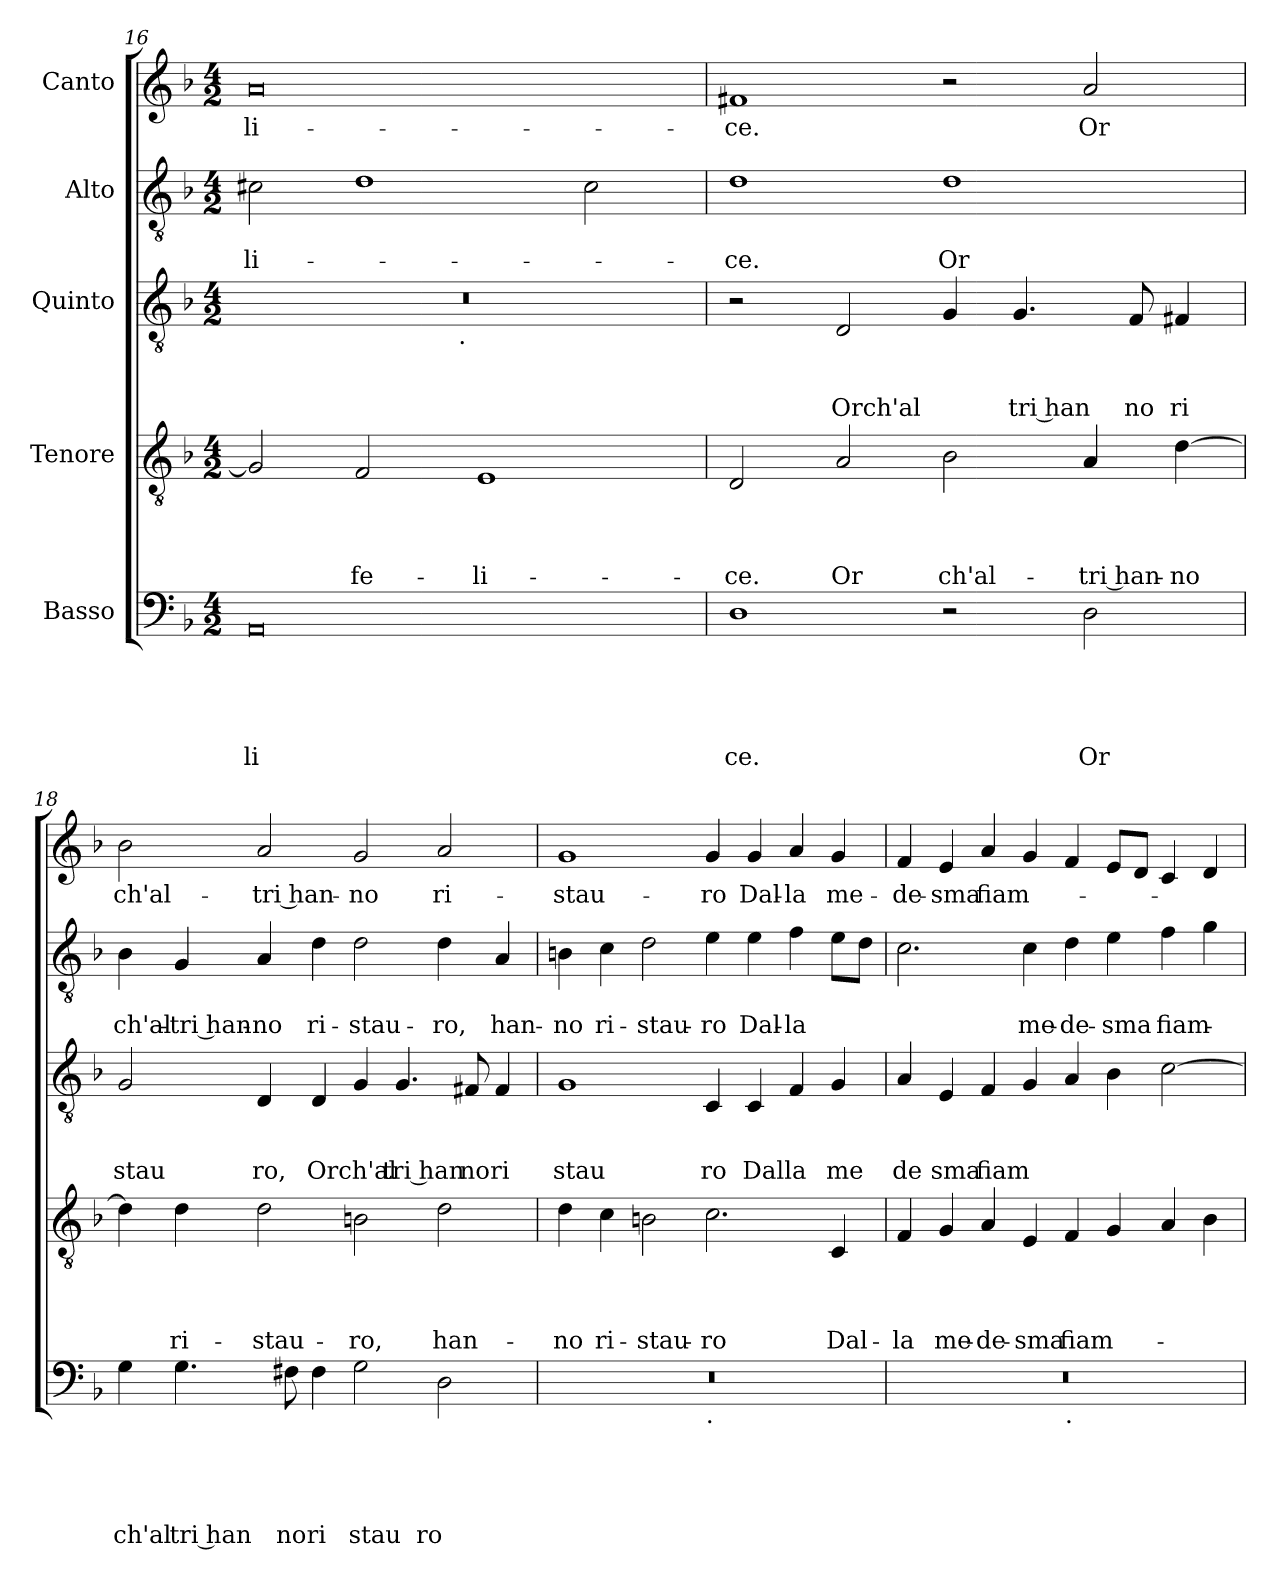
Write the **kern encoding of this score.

**kern	**text	**text	**text	**text	**text	**kern	**text	**text	**text	**text	**kern	**text	**text	**text	**kern	**text	**text	**kern	**text
*part5	*part5	*part5	*part5	*part5	*part5	*part4	*part4	*part4	*part4	*part4	*part3	*part3	*part3	*part3	*part2	*part2	*part2	*part1	*part1
*staff5	*staff5	*staff5	*staff5	*staff5	*staff5	*staff4	*staff4	*staff4	*staff4	*staff4	*staff3	*staff3	*staff3	*staff3	*staff2	*staff2	*staff2	*staff1	*staff1
*I"Basso	*	*	*	*	*	*I"Tenore	*	*	*	*	*I"Quinto	*	*	*	*I"Alto	*	*	*I"Canto	*
!!LO:PB:g=z
*clefF4	*	*	*	*	*	*clefGv2	*	*	*	*	*clefGv2	*	*	*	*clefGv2	*	*	*clefG2	*
*k[b-]	*	*	*	*	*	*k[b-]	*	*	*	*	*k[b-]	*	*	*	*k[b-]	*	*	*k[b-]	*
*F:	*	*	*	*	*	*F:	*	*	*	*	*F:	*	*	*	*F:	*	*	*F:	*
*M4/2	*	*	*	*	*	*M4/2	*	*	*	*	*M4/2	*	*	*	*M4/2	*	*	*M4/2	*
=16	=16	=16	=16	=16	=16	=16	=16	=16	=16	=16	=16	=16	=16	=16	=16	=16	=16	=16	=16
!	!	!	!	!	!LO:LY:b	!	!	!	!	!	!	!	!	!	!	!	!LO:LY:b	!	!LO:LY:b
*	*	*	*	*	*	*	*	*	*	*	*^	*	*	*	*	*	*	*	*
0AA	.	.	.	.	li	2G/]	.	.	.	.	0r	2ryy	.	.	.	2c#X\	.	-li-	0a	-li-
!	!	!	!	!	!	!	!	!	!	!LO:LY:b	!	!	!	!	!	!	!	!	!	!
.	.	.	.	.	.	2F/	.	.	.	fe-	.	4...ryy	.	.	.	1d	.	.	.	.
!	!	!	!	!	!	!	!	!	!	!	!	!LO:TX:b:t=.	!	!	!	!	!	!	!	!
.	.	.	.	.	.	.	.	.	.	.	.	1ryy	.	.	.	.	.	.	.	.
!	!	!	!	!	!	!	!	!	!	!LO:LY:b	!	!	!	!	!	!	!	!	!	!
.	.	.	.	.	.	1E	.	.	.	-li-	.	.	.	.	.	.	.	.	.	.
.	.	.	.	.	.	.	.	.	.	.	.	.	.	.	.	2c#\	.	.	.	.
.	.	.	.	.	.	.	.	.	.	.	.	32ryy	.	.	.	.	.	.	.	.
=17	=17	=17	=17	=17	=17	=17	=17	=17	=17	=17	=17	=17	=17	=17	=17	=17	=17	=17	=17	=17
!	!	!	!	!	!LO:LY:b	!	!	!	!	!LO:LY:b	!	!	!	!	!	!	!	!LO:LY:b	!	!LO:LY:b
*	*	*	*	*	*	*	*	*	*	*	*v	*v	*	*	*	*	*	*	*	*
1D	.	.	.	.	ce.	2D/	.	.	.	-ce.	2r	.	.	.	1d	.	-ce.	1f#X	-ce.
!	!	!	!	!	!	!	!	!	!	!LO:LY:b	!	!	!	!LO:LY:b	!	!	!	!	!
.	.	.	.	.	.	2A/	.	.	.	Or	2D/	.	.	Orch'al	.	.	.	.	.
!	!	!	!	!	!	!	!	!	!	!LO:LY:b	!	!	!	!	!	!	!LO:LY:b	!	!
2r	.	.	.	.	.	2B-\	.	.	.	ch'al-	4G/	.	.	.	1d	.	Or	2r	.
!	!	!	!	!	!	!	!	!	!	!	!	!	!	!LO:LY:b:rj	!	!	!	!	!
.	.	.	.	.	.	.	.	.	.	.	4.G/	.	.	tri han	.	.	.	.	.
!	!	!	!	!	!LO:LY:b	!	!	!	!	!LO:LY:b:rj	!	!	!	!	!	!	!	!	!LO:LY:b
2D\	.	.	.	.	Or	4A/	.	.	.	-tri han-	.	.	.	.	.	.	.	2a/	Or
!	!	!	!	!	!	!	!	!	!	!	!	!	!	!LO:LY:b	!	!	!	!	!
.	.	.	.	.	.	.	.	.	.	.	8F/	.	.	no	.	.	.	.	.
!	!	!	!	!	!	!	!	!	!	!LO:LY:b	!	!	!	!LO:LY:b	!	!	!	!	!
.	.	.	.	.	.	[>4d\	.	.	.	-no	4F#X/	.	.	ri	.	.	.	.	.
=18	=18	=18	=18	=18	=18	=18	=18	=18	=18	=18	=18	=18	=18	=18	=18	=18	=18	=18	=18
!	!	!	!	!	!LO:LY:b	!	!	!	!	!	!	!	!	!LO:LY:b	!	!	!LO:LY:b	!	!LO:LY:b
4G\	.	.	.	.	ch'al	4d\]	.	.	.	.	2G/	.	.	stau	4B-\	.	ch'al-	2b-\	ch'al-
!	!	!	!	!	!LO:LY:b:rj	!	!	!	!	!LO:LY:b	!	!	!	!	!	!	!LO:LY:b:rj	!	!
4.G\	.	.	.	.	tri han	4d\	.	.	.	ri-	.	.	.	.	4G/	.	-tri han-	.	.
!	!	!	!	!	!	!	!	!	!	!LO:LY:b	!	!	!	!LO:LY:b	!	!	!LO:LY:b	!	!LO:LY:b:rj
.	.	.	.	.	.	2d\	.	.	.	-stau-	4D/	.	.	ro,	4A/	.	-no	2a/	-tri han-
!	!	!	!	!	!LO:LY:b	!	!	!	!	!	!	!	!	!	!	!	!	!	!
8F#X\	.	.	.	.	no	.	.	.	.	.	.	.	.	.	.	.	.	.	.
!	!	!	!	!	!LO:LY:b	!	!	!	!	!	!	!	!	!LO:LY:b	!	!	!LO:LY:b	!	!
4F#\	.	.	.	.	ri	.	.	.	.	.	4D/	.	.	Orch'al	4d\	.	ri-	.	.
!	!	!	!	!	!LO:LY:b	!	!	!	!	!LO:LY:b	!	!	!	!	!	!	!LO:LY:b	!	!LO:LY:b
2G\	.	.	.	.	stau	2Bn\	.	.	.	-ro,	4G/	.	.	.	2d\	.	-stau-	2g/	-no
!	!	!	!	!	!	!	!	!	!	!	!	!	!	!LO:LY:b:rj	!	!	!	!	!
.	.	.	.	.	.	.	.	.	.	.	4.G/	.	.	tri han	.	.	.	.	.
!	!	!	!	!	!LO:LY:b	!	!	!	!	!LO:LY:b	!	!	!	!	!	!	!LO:LY:b	!	!LO:LY:b
2D\	.	.	.	.	ro	2d\	.	.	.	han-	.	.	.	.	4d\	.	-ro,	2a/	ri-
!	!	!	!	!	!	!	!	!	!	!	!	!	!	!LO:LY:b	!	!	!	!	!
.	.	.	.	.	.	.	.	.	.	.	8F#X/	.	.	no	.	.	.	.	.
!	!	!	!	!	!	!	!	!	!	!	!	!	!	!LO:LY:b	!	!	!LO:LY:b	!	!
.	.	.	.	.	.	.	.	.	.	.	4F#/	.	.	ri	4A/	.	han-	.	.
=19	=19	=19	=19	=19	=19	=19	=19	=19	=19	=19	=19	=19	=19	=19	=19	=19	=19	=19	=19
!	!	!	!	!	!	!	!	!	!	!LO:LY:b	!	!	!	!LO:LY:b	!	!	!LO:LY:b	!	!LO:LY:b
*^	*	*	*	*	*	*	*	*	*	*	*	*	*	*	*	*	*	*	*
0r	1ryy	.	.	.	.	.	4d\	.	.	.	-no	1G	.	.	stau	4Bn\	.	-no	1g	-stau-
!	!	!	!	!	!	!	!	!	!	!	!LO:LY:b	!	!	!	!	!	!	!LO:LY:b	!	!
.	.	.	.	.	.	.	4c\	.	.	.	ri-	.	.	.	.	4c\	.	ri-	.	.
!	!	!	!	!	!	!	!	!	!	!	!LO:LY:b	!	!	!	!	!	!	!LO:LY:b	!	!
.	.	.	.	.	.	.	2Bn\	.	.	.	-stau-	.	.	.	.	2d\	.	-stau-	.	.
!	!LO:TX:b:t=.	!	!	!	!	!	!	!	!	!	!	!	!	!	!	!	!	!	!	!
!	!	!	!	!	!	!	!	!	!	!	!LO:LY:b	!	!	!	!LO:LY:b	!	!	!LO:LY:b	!	!LO:LY:b
.	1ryy	.	.	.	.	.	2.c\	.	.	.	-ro	4C/	.	.	ro	4e\	.	-ro	4g/	-ro
!	!	!	!	!	!	!	!	!	!	!	!	!	!	!	!LO:LY:b	!	!	!LO:LY:b	!	!LO:LY:b
.	.	.	.	.	.	.	.	.	.	.	.	4C/	.	.	Dal	4e\	.	Dal-	4g/	Dal-
!	!	!	!	!	!	!	!	!	!	!	!	!	!	!	!LO:LY:b	!	!	!LO:LY:b	!	!LO:LY:b
.	.	.	.	.	.	.	.	.	.	.	.	4F/	.	.	la	4f\	.	-la	4a/	-la
!	!	!	!	!	!	!	!	!	!	!	!LO:LY:b	!	!	!	!LO:LY:b	!	!	!	!	!LO:LY:b
.	.	.	.	.	.	.	4C/	.	.	.	Dal-	4G/	.	.	me	8e\L	.	.	4g/	me-
.	.	.	.	.	.	.	.	.	.	.	.	.	.	.	.	8d\J	.	.	.	.
=20	=20	=20	=20	=20	=20	=20	=20	=20	=20	=20	=20	=20	=20	=20	=20	=20	=20	=20	=20	=20
!	!	!	!	!	!	!	!	!	!	!	!LO:LY:b	!	!	!	!LO:LY:b	!	!	!	!	!LO:LY:b
0r	1ryy	.	.	.	.	.	4F/	.	.	.	-la	4A/	.	.	de	2.c\	.	.	4f/	-de-
!	!	!	!	!	!	!	!	!	!	!	!LO:LY:b	!	!	!	!LO:LY:b	!	!	!	!	!LO:LY:b
.	.	.	.	.	.	.	4G/	.	.	.	me-	4E/	.	.	sma	.	.	.	4e/	-sma
!	!	!	!	!	!	!	!	!	!	!	!LO:LY:b	!	!	!	!LO:LY:b	!	!	!	!	!LO:LY:b
.	.	.	.	.	.	.	4A/	.	.	.	-de-	4F/	.	.	fiam	.	.	.	4a/	fiam-
!	!	!	!	!	!	!	!	!	!	!	!LO:LY:b	!	!	!	!	!	!	!LO:LY:b	!	!
.	.	.	.	.	.	.	4E/	.	.	.	-sma	4G/	.	.	.	4c\	.	me-	4g/	.
!	!LO:TX:b:t=.	!	!	!	!	!	!	!	!	!	!	!	!	!	!	!	!	!	!	!
!	!	!	!	!	!	!	!	!	!	!	!LO:LY:b	!	!	!	!	!	!	!LO:LY:b	!	!
.	1ryy	.	.	.	.	.	4F/	.	.	.	fiam-	4A/	.	.	.	4d\	.	-de-	4f/	.
!	!	!	!	!	!	!	!	!	!	!	!	!	!	!	!	!	!	!LO:LY:b	!	!
.	.	.	.	.	.	.	4G/	.	.	.	.	4B-\	.	.	.	4e\	.	-sma	8e/L	.
.	.	.	.	.	.	.	.	.	.	.	.	.	.	.	.	.	.	.	8d/J	.
!	!	!	!	!	!	!	!	!	!	!	!	!	!	!	!	!	!	!LO:LY:b	!	!
.	.	.	.	.	.	.	4A/	.	.	.	.	[<2c\	.	.	.	4f\	.	fiam-	4c/	.
.	.	.	.	.	.	.	4B-\	.	.	.	.	.	.	.	.	4g\	.	.	4d/	.
*v	*v	*	*	*	*	*	*	*	*	*	*	*	*	*	*	*	*	*	*	*
=	=	=	=	=	=	=	=	=	=	=	=	=	=	=	=	=	=	=	=
*-	*-	*-	*-	*-	*-	*-	*-	*-	*-	*-	*-	*-	*-	*-	*-	*-	*-	*-	*-
